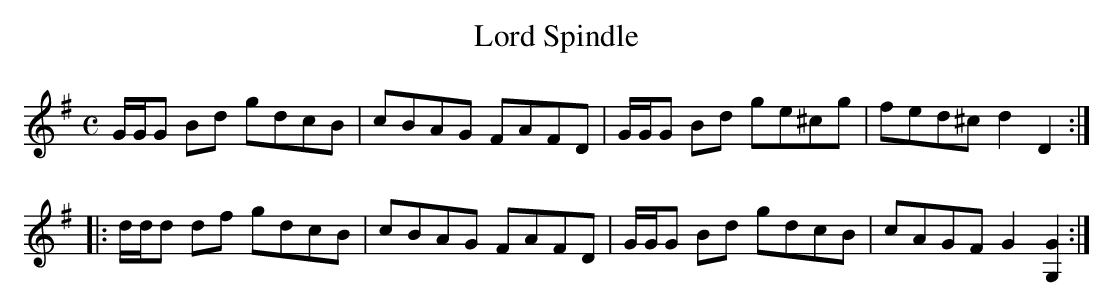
X:1
T:Lord Spindle
M:C
L:1/8
K:G
G/G/G Bd gdcB | cBAG FAFD | G/G/G Bd ge^cg | fed^c d2D2 :|
|: d/d/d df gdcB | cBAG FAFD | G/G/G Bd gdcB | cAGF G2 [G,2G2] :|
